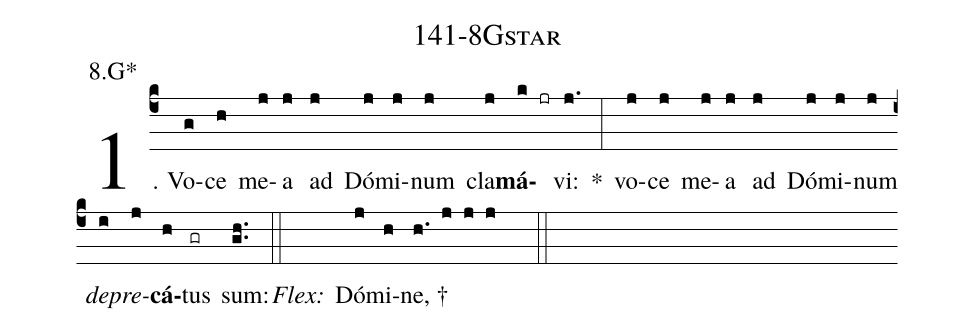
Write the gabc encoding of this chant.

name: 141-8Gstar;
annotation: 8.G*;
%%
(c4)1. Vo(g)ce(h) me(j)a(j) ad(j) Dó(j)mi(j)num(j) cla(j)<b>má</b>(k jr)vi:(j.) *(:) vo(j)ce(j) me(j)a(j) ad(j) Dó(j)mi(j)num(j) <i>de</i>(i)<i>pre</i>(j)<b>cá</b>(h)tus(gr) sum:(gh..) (::)
<i>Flex:</i>()  Dó(j)mi(h)ne, †(h. j j j  ::)
